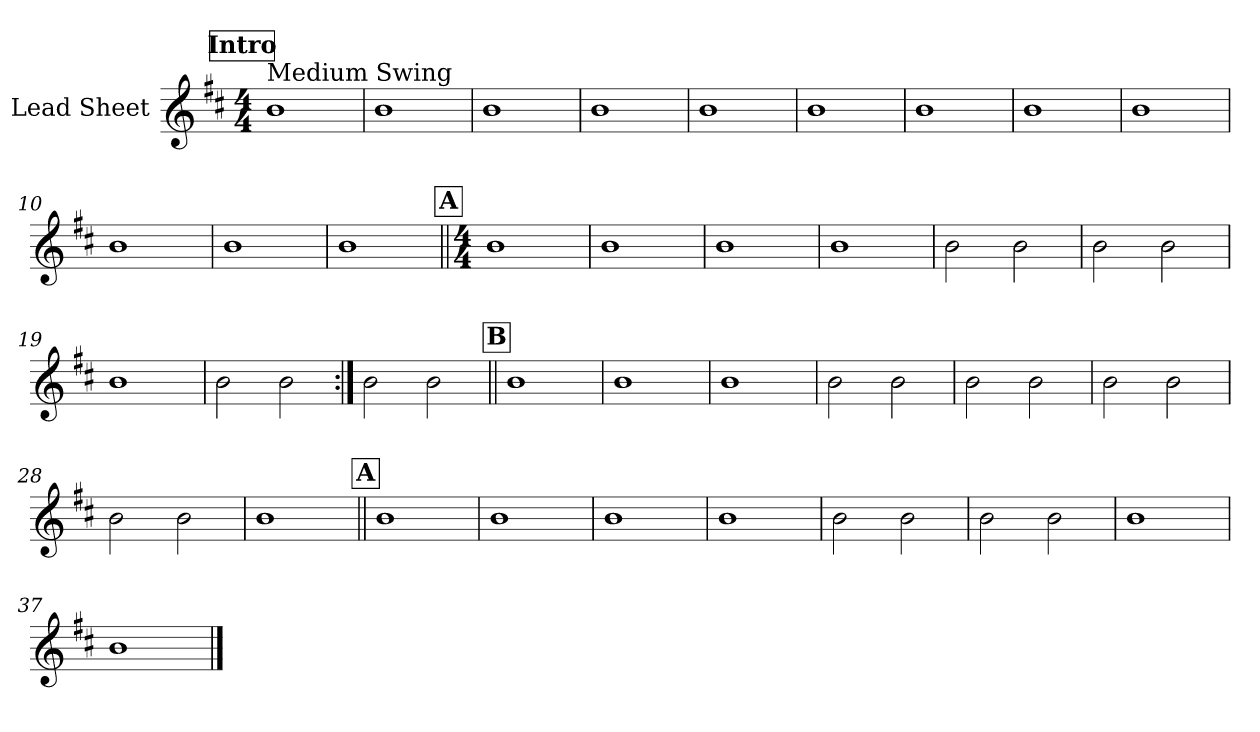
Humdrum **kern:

**kern
*part1
*staff1
*I"Lead Sheet
*clefG2
*k[f#c#]
*D:
*M4/4
!!LO:REH:place=s1:a:fs=14:t=Intro
=1
!LO:TX:a:t=Medium Swing
1b
=2
1b
=3
1b
=4
1b
!!LO:LB:g=z
=5
1b
=6
1b
=7
1b
=8
1b
!!LO:LB:g=z
=9
1b
=10
1b
=11
1b
=12
1b
!!LO:LB:g=z
!!LO:REH:place=s1:a:fs=14:t=A
=13||
*M4/4
1b
=14
1b
=15
1b
=16
1b
!!LO:LB:g=z
=17
2b\
2b\
=18
2b\
2b\
=19
1b
=20
2b\
2b\
!!LO:LB:g=z
=21:|!
2b\
2b\
!!LO:LB:g=z
!!LO:REH:place=s1:a:fs=14:t=B
=22||
1b
=23
1b
=24
1b
=25
2b\
2b\
!!LO:LB:g=z
=26
2b\
2b\
=27
2b\
2b\
=28
2b\
2b\
=29
1b
!!LO:LB:g=z
!!LO:REH:place=s1:a:fs=14:t=A
=30||
1b
=31
1b
=32
1b
=33
1b
!!LO:LB:g=z
=34
2b\
2b\
=35
2b\
2b\
=36
1b
=37
1b
==
*-
